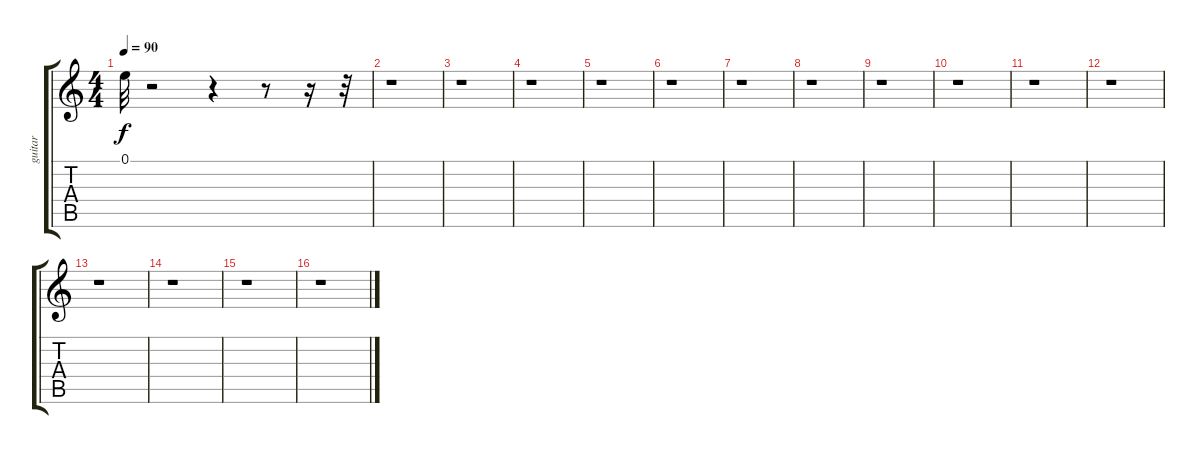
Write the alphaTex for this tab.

\track ("guitar" "guitar") {instrument overdrivenguitar}
\staff {score tabs}
\tuning (E4 B3 G3 D3 A2 E2) {hide}
\ts (4 4)
\tempo 90
\clef g2
\ks c
0.1{t}.32{dy f} r.2 r.4 r.8 r.16 r.32 |
r.1 |
r.1 |
r.1 |
r.1 |
r.1 |
r.1 |
r.1 |
r.1 |
r.1 |
r.1 |
r.1 |
r.1 |
r.1 |
r.1 |
r.1
